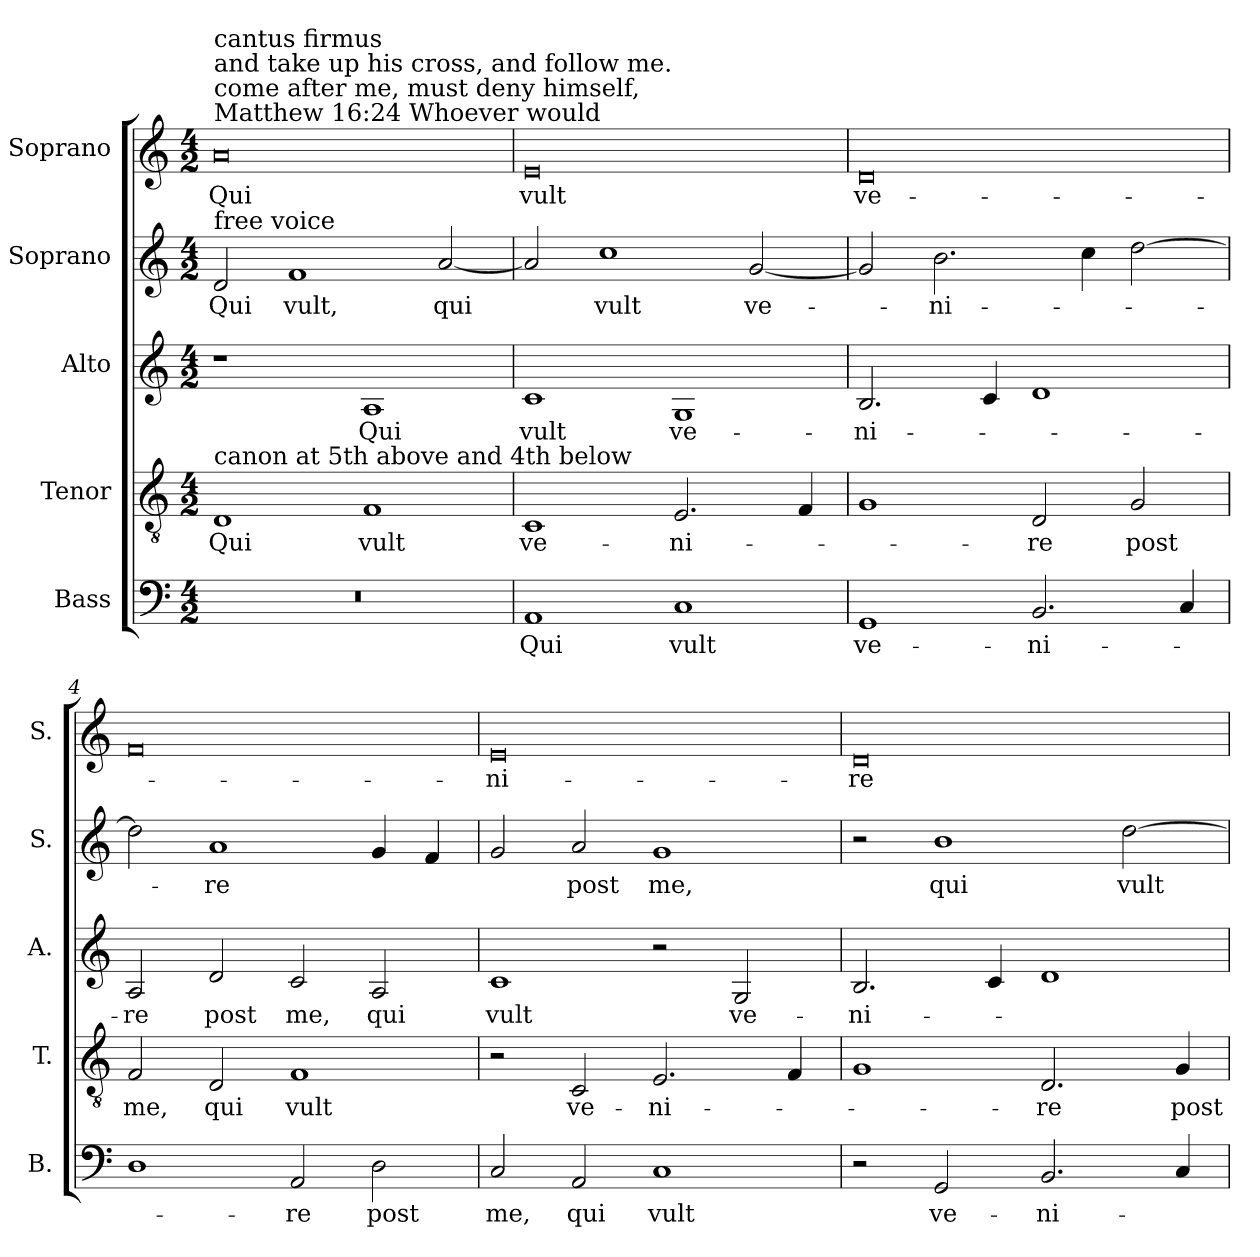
**kern	**text	**kern	**text	**kern	**text	**kern	**text	**kern	**text
*part5	*part5	*part4	*part4	*part3	*part3	*part2	*part2	*part1	*part1
*staff5	*staff5	*staff4	*staff4	*staff3	*staff3	*staff2	*staff2	*staff1	*staff1
*I"Bass	*	*I"Tenor	*	*I"Alto	*	*I"Soprano	*	*I"Soprano	*
*I'B.	*	*I'T.	*	*I'A.	*	*I'S.	*	*I'S.	*
!!LO:PB:g=z
*clefF4	*	*clefGv2	*	*clefG2	*	*clefG2	*	*clefG2	*
*	*	*ITrd7c12	*	*	*	*	*	*	*
*k[]	*	*k[]	*	*k[]	*	*k[]	*	*k[]	*
*C:	*	*C:	*	*C:	*	*C:	*	*C:	*
*M4/2	*	*M4/2	*	*M4/2	*	*M4/2	*	*M4/2	*
*MM184	*	*MM184	*	*MM184	*	*MM184	*	*MM184	*
=1	=1	=1	=1	=1	=1	=1	=1	=1	=1
!LO:N:vis=1	!	!	!	!	!	!	!	!	!
!	!	!	!LO:LY:b:color=#000000	!	!	!	!	!	!
!	!	!	!	!	!	!	!LO:LY:b:color=#000000	!	!
!	!	!	!	!	!	!	!	!LO:TX:a:t=Matthew 16&colon;24 Whoever would	!
!	!	!	!	!	!	!	!	!LO:TX:t=come after me, must deny himself,	!
!	!	!	!	!	!	!	!	!LO:TX:t=and take up his cross, and follow me.	!
!	!	!	!	!	!	!	!	!LO:TX:a:t=cantus firmus	!
!	!	!	!	!	!	!LO:TX:a:t=free voice	!	!	!
!	!	!LO:TX:a:t=canon at 5th above and 4th below	!	!	!	!	!	!	!
!	!	!	!	!	!	!	!	!	!LO:LY:b:color=#000000
0r	.	1DDi	Qui	1r	.	2di/	Qui	0ai	Qui
!	!	!	!	!	!	!	!LO:LY:b:color=#000000	!	!
.	.	.	.	.	.	1fi	vult,	.	.
!	!	!	!LO:LY:b:color=#000000	!	!	!	!	!	!
!	!	!	!	!	!LO:LY:b:color=#000000	!	!	!	!
.	.	1FFi	vult	1Ai	Qui	.	.	.	.
!	!	!	!	!	!	!	!LO:LY:b:color=#000000	!	!
.	.	.	.	.	.	[2ai/	qui	.	.
=2	=2	=2	=2	=2	=2	=2	=2	=2	=2
!	!LO:LY:b:color=#000000	!	!	!	!	!	!	!	!
!	!	!	!LO:LY:b:color=#000000	!	!	!	!	!	!
!	!	!	!	!	!LO:LY:b:color=#000000	!	!	!	!
!	!	!	!	!	!	!	!	!	!LO:LY:b:color=#000000
1AAi	Qui	1CCi	ve-	1ci	vult	2ai/]	.	0ei	vult
!	!	!	!	!	!	!	!LO:LY:b:color=#000000	!	!
.	.	.	.	.	.	1cci	vult	.	.
!	!LO:LY:b:color=#000000	!	!	!	!	!	!	!	!
!	!	!	!LO:LY:b:color=#000000	!	!	!	!	!	!
!	!	!	!	!	!LO:LY:b:color=#000000	!	!	!	!
1Ci	vult	2.EEi/	-ni-	1Gi	ve-	.	.	.	.
!	!	!	!	!	!	!	!LO:LY:b:color=#000000	!	!
.	.	.	.	.	.	[2gi/	ve-	.	.
.	.	4FFi/	.	.	.	.	.	.	.
=3	=3	=3	=3	=3	=3	=3	=3	=3	=3
!	!LO:LY:b:color=#000000	!	!	!	!	!	!	!	!
!	!	!	!	!	!LO:LY:b:color=#000000	!	!	!	!
!	!	!	!	!	!	!	!	!	!LO:LY:b:color=#000000
1GGi	ve-	1GGi	.	2.Bi/	-ni-	2gi/]	.	0di	ve-
!	!	!	!	!	!	!	!LO:LY:b:color=#000000	!	!
.	.	.	.	.	.	2.bi\	-ni-	.	.
.	.	.	.	4ci/	.	.	.	.	.
!	!LO:LY:b:color=#000000	!	!	!	!	!	!	!	!
!	!	!	!LO:LY:b:color=#000000	!	!	!	!	!	!
2.BBi/	-ni-	2DDi/	-re	1di	.	.	.	.	.
.	.	.	.	.	.	4cci\	.	.	.
!	!	!	!LO:LY:b:color=#000000	!	!	!	!	!	!
.	.	2GGi/	post	.	.	[2ddi\	.	.	.
4Ci/	.	.	.	.	.	.	.	.	.
=4	=4	=4	=4	=4	=4	=4	=4	=4	=4
!	!	!	!LO:LY:b:color=#000000	!	!	!	!	!	!
!	!	!	!	!	!LO:LY:b:color=#000000	!	!	!	!
1Di	.	2FFi/	me,	2Ai/	-re	2ddi\]	.	0fi	.
!	!	!	!LO:LY:b:color=#000000	!	!	!	!	!	!
!	!	!	!	!	!LO:LY:b:color=#000000	!	!	!	!
!	!	!	!	!	!	!	!LO:LY:b:color=#000000	!	!
.	.	2DDi/	qui	2di/	post	1ai	-re	.	.
!	!LO:LY:b:color=#000000	!	!	!	!	!	!	!	!
!	!	!	!LO:LY:b:color=#000000	!	!	!	!	!	!
!	!	!	!	!	!LO:LY:b:color=#000000	!	!	!	!
2AAi/	-re	1FFi	vult	2ci/	me,	.	.	.	.
!	!LO:LY:b:color=#000000	!	!	!	!	!	!	!	!
!	!	!	!	!	!LO:LY:b:color=#000000	!	!	!	!
2Di\	post	.	.	2Ai/	qui	4gi/	.	.	.
.	.	.	.	.	.	4fi/	.	.	.
=5	=5	=5	=5	=5	=5	=5	=5	=5	=5
!	!LO:LY:b:color=#000000	!	!	!	!	!	!	!	!
!	!	!	!	!	!LO:LY:b:color=#000000	!	!	!	!
!	!	!	!	!	!	!	!	!	!LO:LY:b:color=#000000
2Ci/	me,	2r	.	1ci	vult	2gi/	.	0ei	-ni-
!	!LO:LY:b:color=#000000	!	!	!	!	!	!	!	!
!	!	!	!LO:LY:b:color=#000000	!	!	!	!	!	!
!	!	!	!	!	!	!	!LO:LY:b:color=#000000	!	!
2AAi/	qui	2CCi/	ve-	.	.	2ai/	post	.	.
!	!LO:LY:b:color=#000000	!	!	!	!	!	!	!	!
!	!	!	!LO:LY:b:color=#000000	!	!	!	!	!	!
!	!	!	!	!	!	!	!LO:LY:b:color=#000000	!	!
1Ci	vult	2.EEi/	-ni-	2r	.	1gi	me,	.	.
!	!	!	!	!	!LO:LY:b:color=#000000	!	!	!	!
.	.	.	.	2Gi/	ve-	.	.	.	.
.	.	4FFi/	.	.	.	.	.	.	.
=6	=6	=6	=6	=6	=6	=6	=6	=6	=6
!	!	!	!	!	!LO:LY:b:color=#000000	!	!	!	!
!	!	!	!	!	!	!	!	!	!LO:LY:b:color=#000000
2r	.	1GGi	.	2.Bi/	-ni-	2r	.	0di	-re
!	!LO:LY:b:color=#000000	!	!	!	!	!	!	!	!
!	!	!	!	!	!	!	!LO:LY:b:color=#000000	!	!
2GGi/	ve-	.	.	.	.	1bi	qui	.	.
.	.	.	.	4ci/	.	.	.	.	.
!	!LO:LY:b:color=#000000	!	!	!	!	!	!	!	!
!	!	!	!LO:LY:b:color=#000000	!	!	!	!	!	!
2.BBi/	-ni-	2.DDi/	-re	1di	.	.	.	.	.
!	!	!	!	!	!	!	!LO:LY:b:color=#000000	!	!
.	.	.	.	.	.	[2ddi\	vult	.	.
!	!	!	!LO:LY:b:color=#000000	!	!	!	!	!	!
4Ci/	.	4GGi/	post	.	.	.	.	.	.
=	=	=	=	=	=	=	=	=	=
*-	*-	*-	*-	*-	*-	*-	*-	*-	*-
